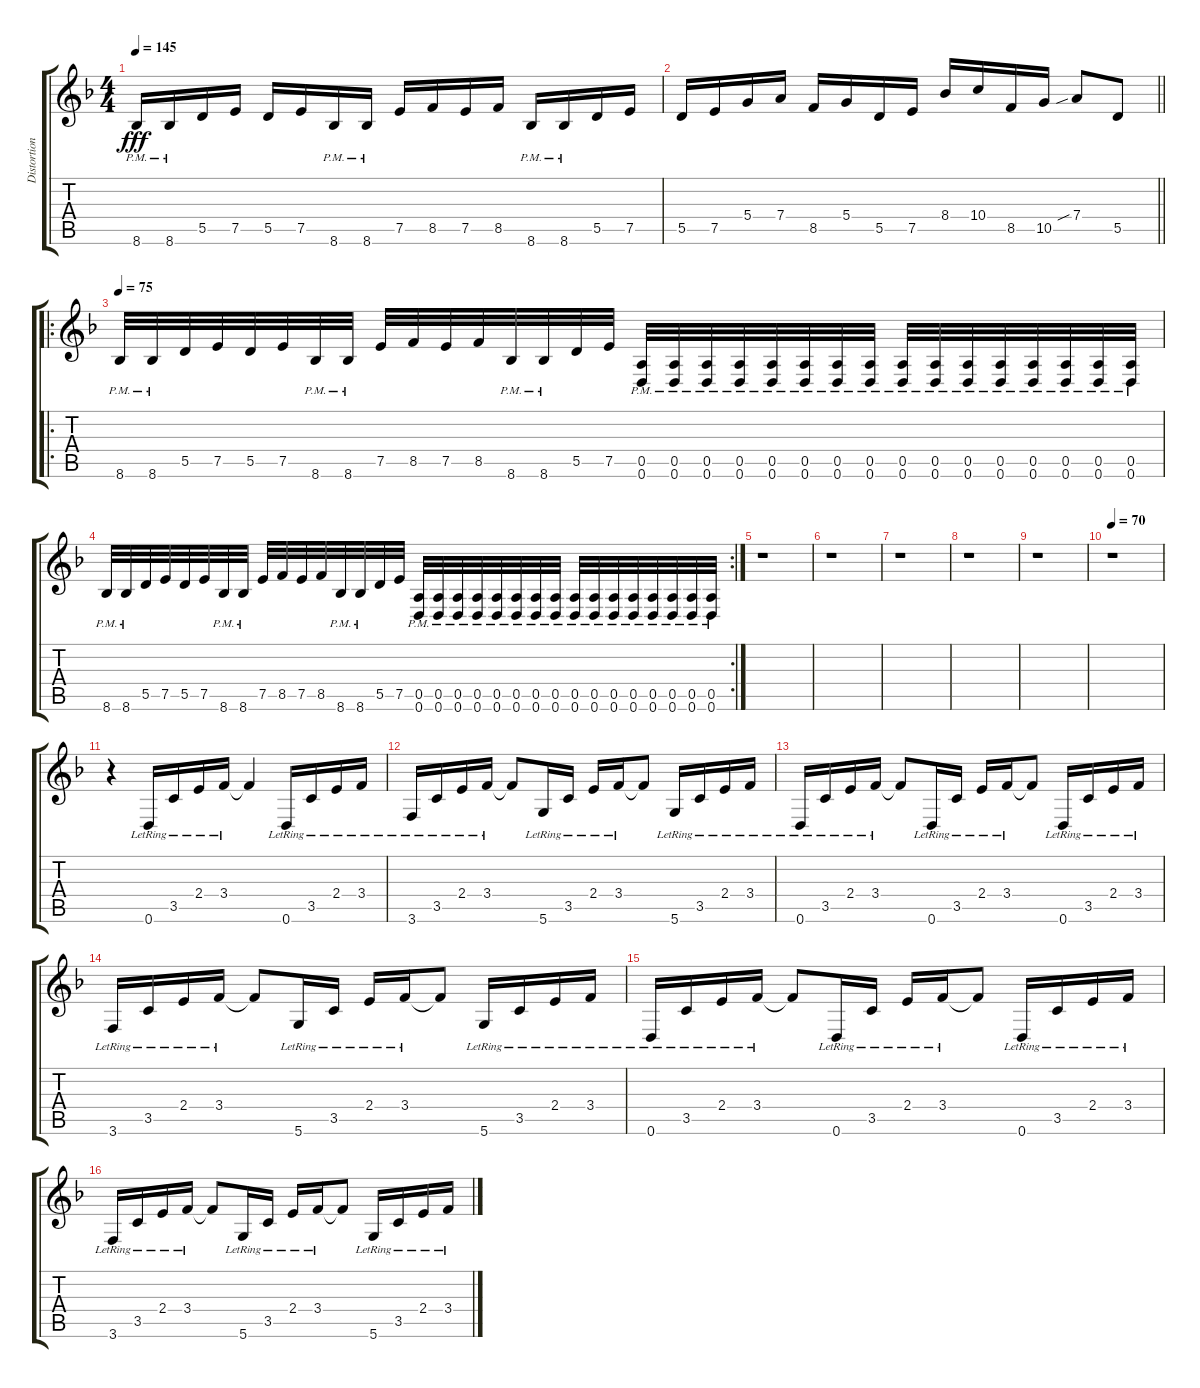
\track ("Distortion Guitar" "Distortion") {instrument overdrivenguitar}
\staff {score tabs}
\tuning (E4 B3 G3 D3 A2 D2) {hide}
\ts (4 4)
\tempo 145
\clef g2
\ks f
8.6{pm}.16{dy fff} 8.6{pm}.16 5.5.16 7.5.16 5.5.16 7.5.16 8.6{pm}.16 8.6{pm}.16 7.5.16 8.5.16 7.5.16 8.5.16 8.6{pm}.16 8.6{pm}.16 5.5.16 7.5.16 |
\barLineRight lightlight
5.5.16 7.5.16 5.4.16 7.4.16 8.5.16 5.4.16 5.5.16 7.5.16 8.4.16 10.4.16 8.5.16 10.5.16 7.4{sib}.8 5.5.8 |
\ro
\tempo 75
8.6{pm}.32 8.6{pm}.32 5.5.32 7.5.32 5.5.32 7.5.32 8.6{pm}.32 8.6{pm}.32 7.5.32 8.5.32 7.5.32 8.5.32 8.6{pm}.32 8.6{pm}.32 5.5.32 7.5.32 (0.5{pm} 0.6{pm}).32 (0.5{pm} 0.6{pm}).32 (0.5{pm} 0.6{pm}).32 (0.5{pm} 0.6{pm}).32 (0.5{pm} 0.6{pm}).32 (0.5{pm} 0.6{pm}).32 (0.5{pm} 0.6{pm}).32 (0.5{pm} 0.6{pm}).32 (0.5{pm} 0.6{pm}).32 (0.5{pm} 0.6{pm}).32 (0.5{pm} 0.6{pm}).32 (0.5{pm} 0.6{pm}).32 (0.5{pm} 0.6{pm}).32 (0.5{pm} 0.6{pm}).32 (0.5{pm} 0.6{pm}).32 (0.5{pm} 0.6{pm}).32 |
\rc 2
8.6{pm}.32 8.6{pm}.32 5.5.32 7.5.32 5.5.32 7.5.32 8.6{pm}.32 8.6{pm}.32 7.5.32 8.5.32 7.5.32 8.5.32 8.6{pm}.32 8.6{pm}.32 5.5.32 7.5.32 (0.5{pm} 0.6{pm}).32 (0.5{pm} 0.6{pm}).32 (0.5{pm} 0.6{pm}).32 (0.5{pm} 0.6{pm}).32 (0.5{pm} 0.6{pm}).32 (0.5{pm} 0.6{pm}).32 (0.5{pm} 0.6{pm}).32 (0.5{pm} 0.6{pm}).32 (0.5{pm} 0.6{pm}).32 (0.5{pm} 0.6{pm}).32 (0.5{pm} 0.6{pm}).32 (0.5{pm} 0.6{pm}).32 (0.5{pm} 0.6{pm}).32 (0.5{pm} 0.6{pm}).32 (0.5{pm} 0.6{pm}).32 (0.5{pm} 0.6{pm}).32 |
r.1 |
r.1 |
r.1 |
r.1 |
r.1 |
\tempo 70
r.1 |
r.4 0.6{lr}.16 3.5{lr}.16 2.4{lr}.16 3.4{lr}.16 3.4{t}.4 0.6{lr}.16 3.5{lr}.16 2.4{lr}.16 3.4{lr}.16 |
3.6{lr}.16 3.5{lr}.16 2.4{lr}.16 3.4{lr}.16 3.4{t}.8 5.6{lr}.16 3.5{lr}.16 2.4{lr}.16 3.4{lr}.16 3.4{t}.8 5.6{lr}.16 3.5{lr}.16 2.4{lr}.16 3.4{lr}.16 |
0.6{lr}.16 3.5{lr}.16 2.4{lr}.16 3.4{lr}.16 3.4{t}.8 0.6{lr}.16 3.5{lr}.16 2.4{lr}.16 3.4{lr}.16 3.4{t}.8 0.6{lr}.16 3.5{lr}.16 2.4{lr}.16 3.4{lr}.16 |
3.6{lr}.16 3.5{lr}.16 2.4{lr}.16 3.4{lr}.16 3.4{t}.8 5.6{lr}.16 3.5{lr}.16 2.4{lr}.16 3.4{lr}.16 3.4{t}.8 5.6{lr}.16 3.5{lr}.16 2.4{lr}.16 3.4{lr}.16 |
0.6{lr}.16 3.5{lr}.16 2.4{lr}.16 3.4{lr}.16 3.4{t}.8 0.6{lr}.16 3.5{lr}.16 2.4{lr}.16 3.4{lr}.16 3.4{t}.8 0.6{lr}.16 3.5{lr}.16 2.4{lr}.16 3.4{lr}.16 |
3.6{lr}.16 3.5{lr}.16 2.4{lr}.16 3.4{lr}.16 3.4{t}.8 5.6{lr}.16 3.5{lr}.16 2.4{lr}.16 3.4{lr}.16 3.4{t}.8 5.6{lr}.16 3.5{lr}.16 2.4{lr}.16 3.4{lr}.16
